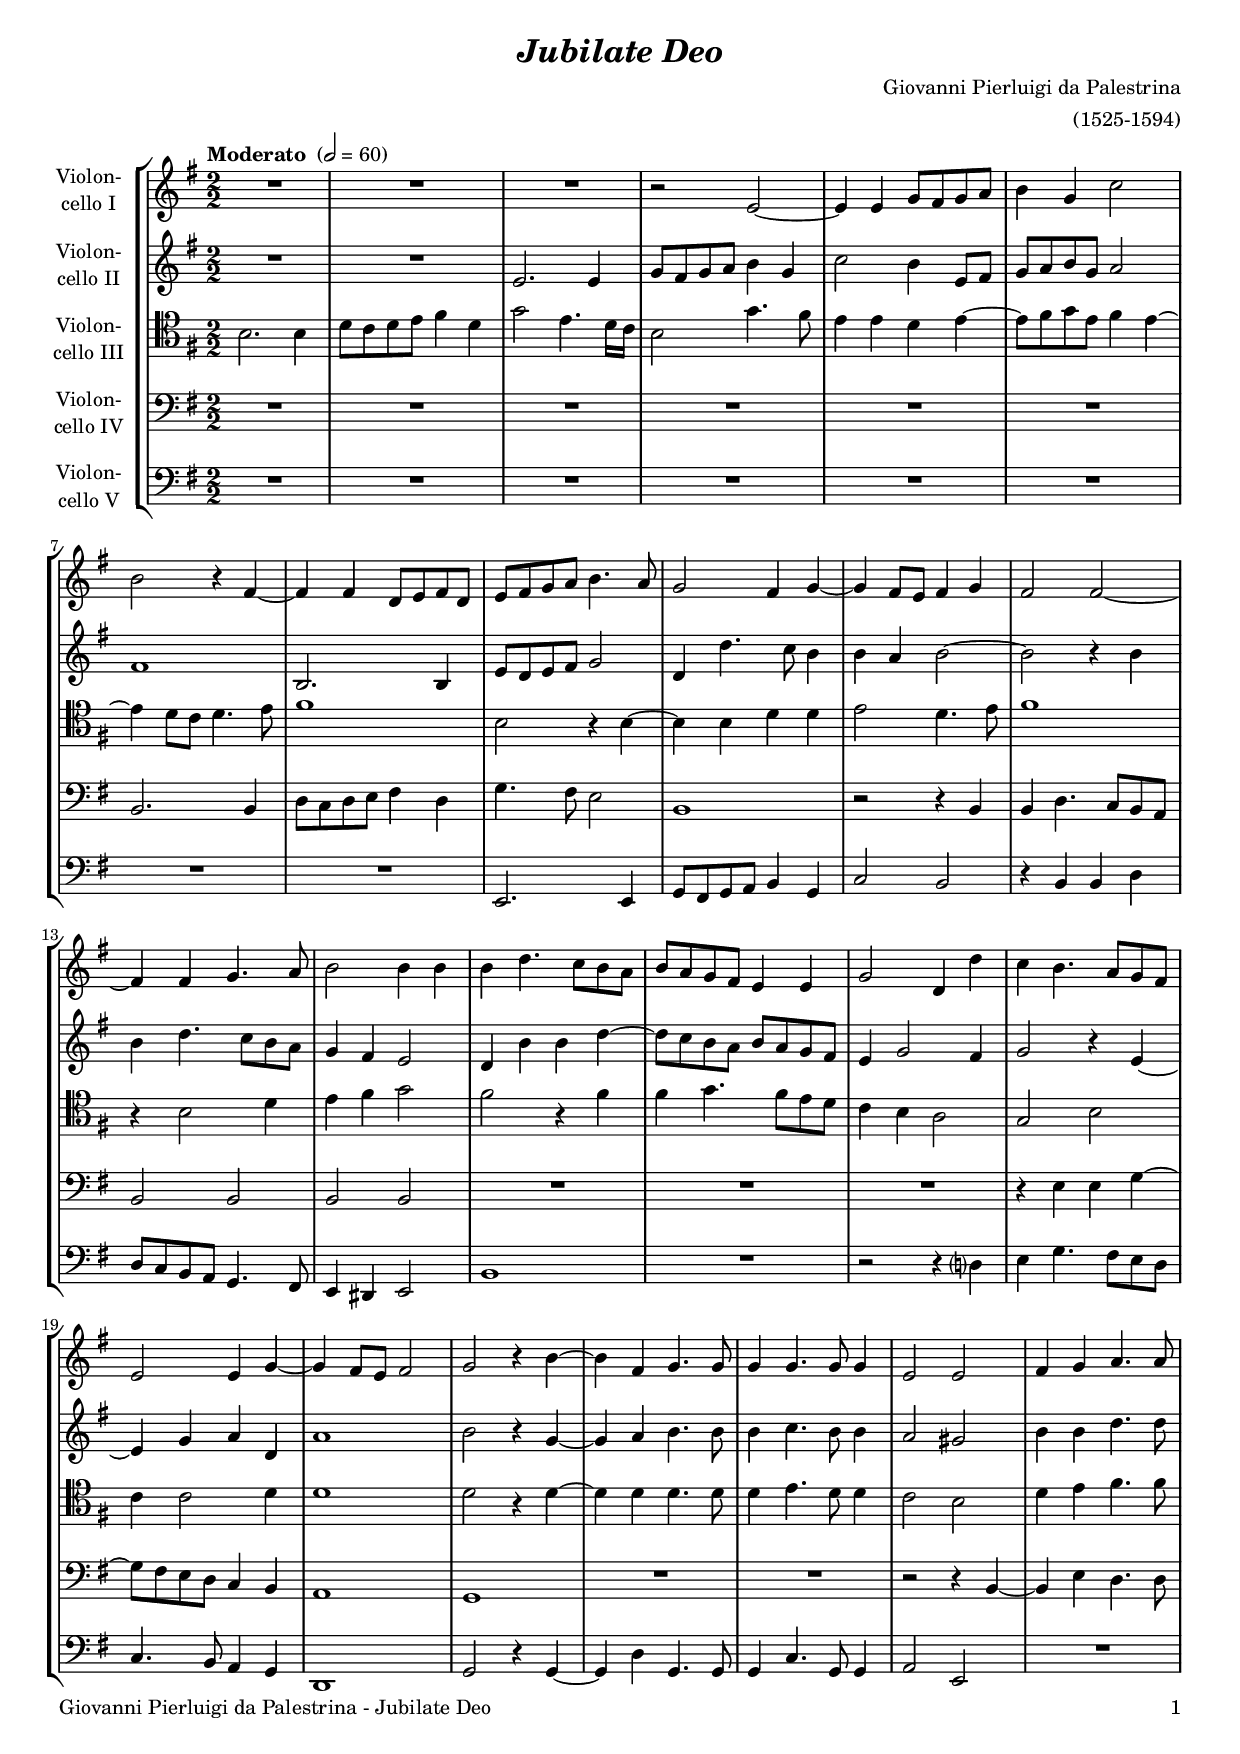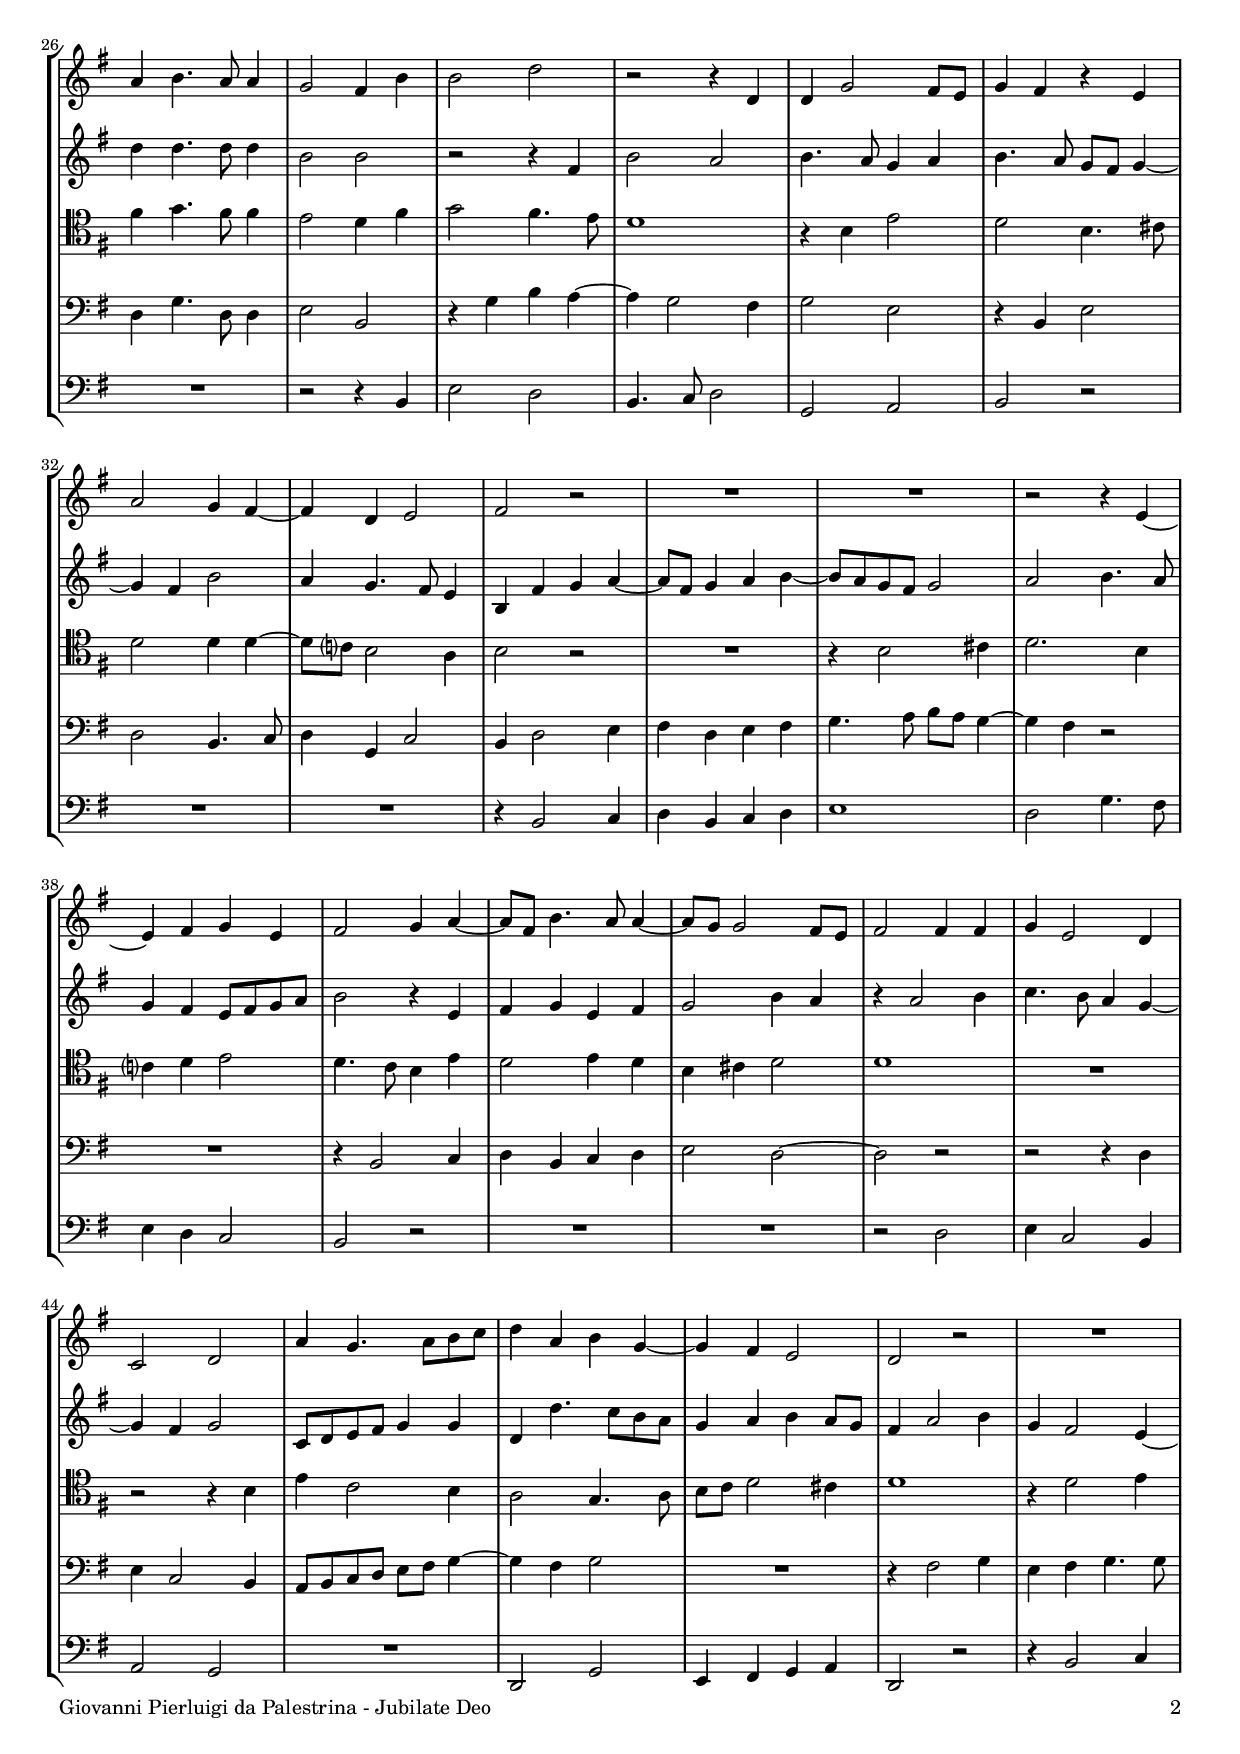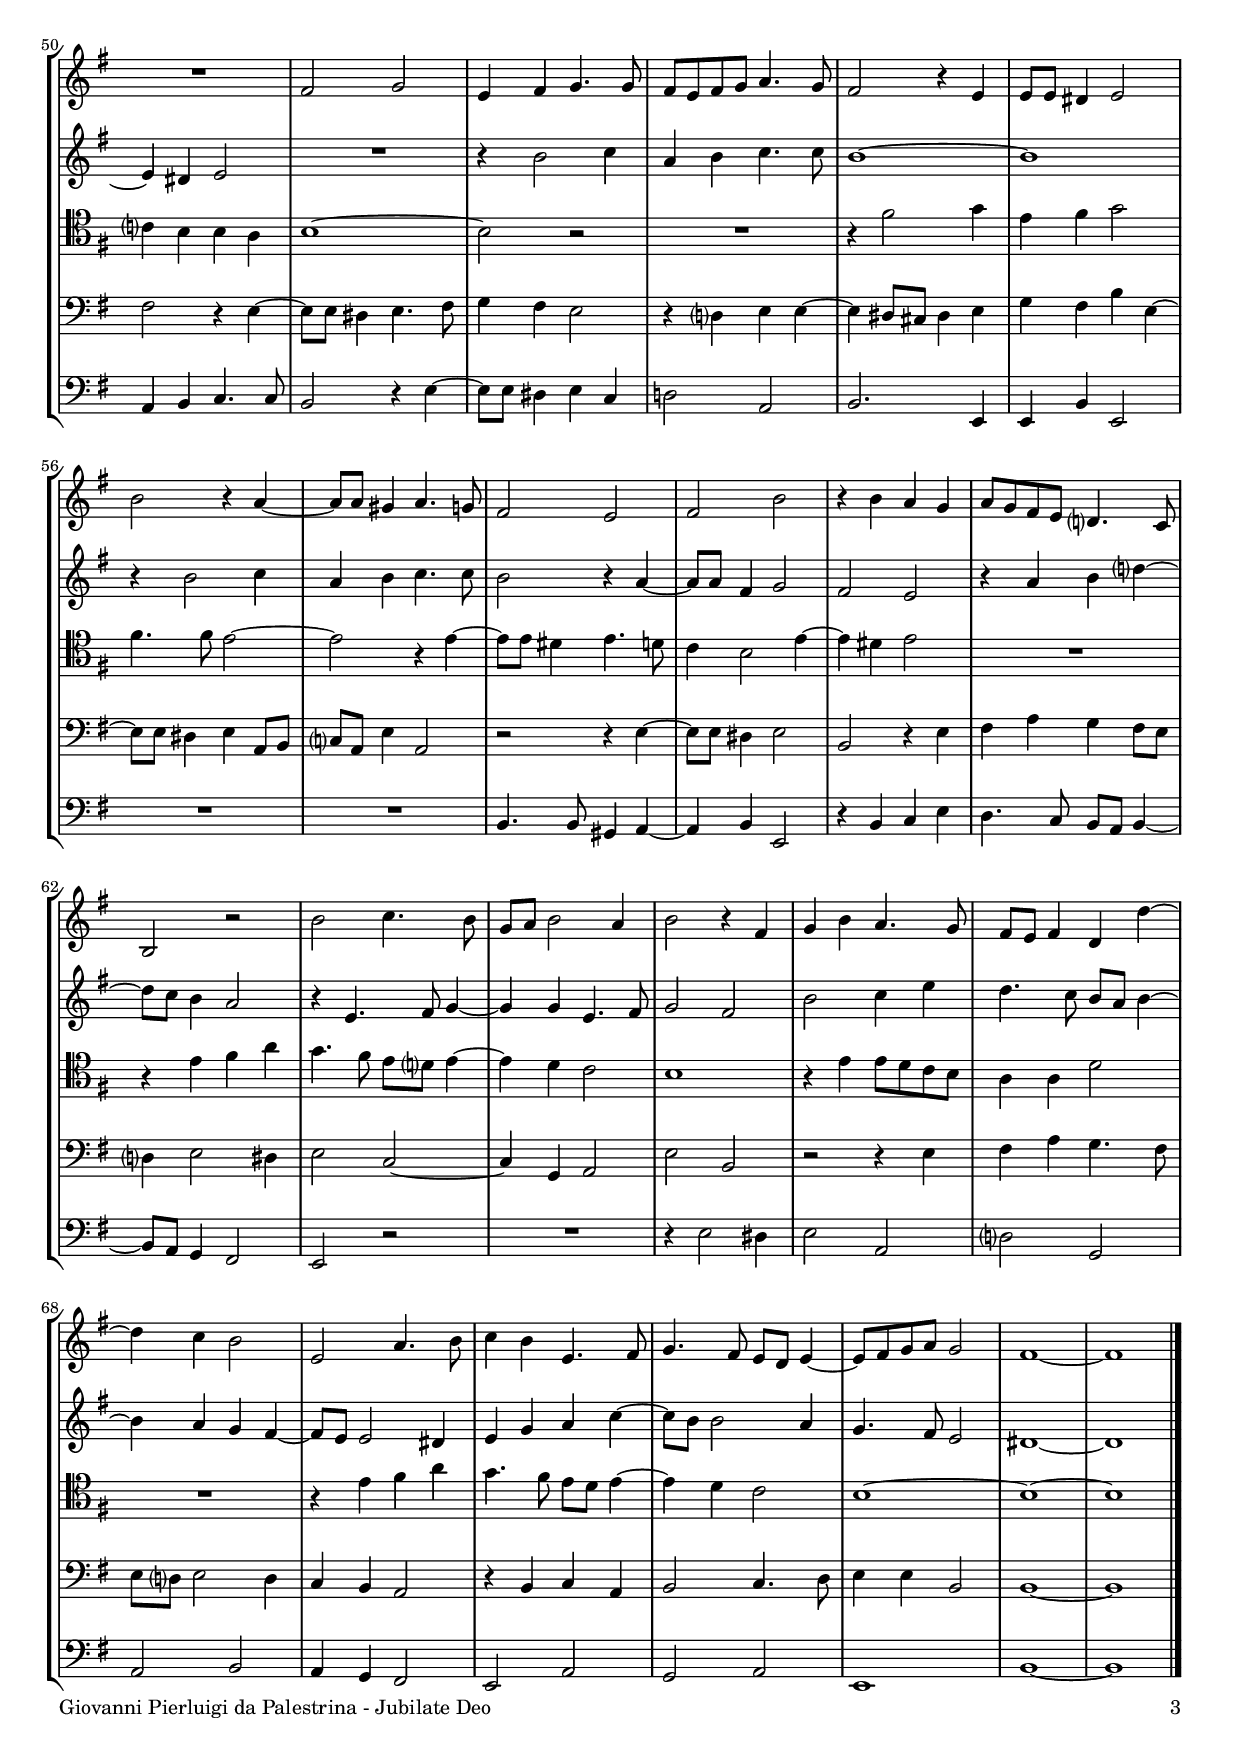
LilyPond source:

\version "2.20.2"
\include "deutsch.ly"

#(set-global-staff-size 17.5)

\header {
  title     = \markup \bold \italic "Jubilate Deo"
  composer  = "Giovanni Pierluigi da Palestrina"
  arranger  = "(1525-1594)"
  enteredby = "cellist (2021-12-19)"
%  piece     = ""
}

voiceconsts = {
 \key g \major
 \time 2/2
 \clef "bass"
 \numericTimeSignature
 \compressEmptyMeasures
 \tempo "Moderato " 2=60
}

mihi = "clarinet"
milo = "cello"

boxa = { \bar "||" \mark \markup \box \italic "A" }
boxb = { \bar "||" \mark \markup \box \italic "B" }
boxc = { \bar "||" \mark \markup \box \italic "C" }
boxd = { \bar "||" \mark \markup \box \italic "D" }
boxe = { \bar "||" \mark \markup \box \italic "E" }
boxf = { \bar "||" \mark \markup \box \italic "F" }

arco = \markup \italic "arco"
dolc = \markup \italic "dolce"
rall = \mark \markup \box \italic "rall."
pizz = \markup \italic "pizz."

va = \relative c' {
  \voiceconsts
  \clef "treble"

  R1*3
  r2 e~
  e4 e g8 fis g a
  h4 g c2
  h r4 fis~

  fis fis d8 e fis d
  e fis g a h4. a8
  g2 fis4 g~
  g fis8 e fis4 g
  fis2 fis~

  fis4 fis g4. a8
  h2 h4 h
  h d4. c8 h a
  h a g fis e4 e
  g2 d4 d'

  c h4. a8 g fis
  e2 e4 g~
  g fis8 e fis2
  g r4 h~
  h fis g4. g8

  g4 g4. g8 g4
  e2 e
  fis4 g a4. a8
  a4 h4. a8 a4
  g2 fis4 h

  h2 d
  r r4 d,
  d g2 fis8 e
  g4 fis r e
  a2 g4 fis~

  fis d e2
  fis r
  R1*2
  r2 r4 e~
  e fis g e

  fis2 g4 a~
  a8 fis h4. a8 a4~
  a8 g g2 fis8 e
  fis2 fis4 fis
  g e2 d4

  c2 d
  a'4 g4. a8 h c
  d4 a h g~
  g fis e2
  d r

  R1*2
  fis2 g
  e4 fis g4. g8
  fis e fis g a4. g8
  fis2 r4 e
  
  e8 e dis4 e2
  h' r4 a~
  a8 a gis4 a4. g8
  fis2 e
  fis h

  r4 h a g
  a8 g fis e d?4. c8
  h2 r
  h' c4. h8
  g a h2 a4

  h2 r4 fis
  g h a4. g8
  fis e fis4 d d'~
  d c h2
  e, a4. h8

  c4 h e,4. fis8
  g4. fis8 e d e4~
  e8 fis g a g2
  fis1~
  fis \bar "|."
}

vb = \relative c' {
  \voiceconsts
  \clef "treble"

  R1*2
  e2. e4
  g8 fis g a h4 g
  c2 h4 e,8 fis
  g a h g a2

  fis1
  h,2. h4
  e8 d e fis g2
  d4 d'4. c8 h4
  h a h2~

  h r4 h
  h d4. c8 h a
  g4 fis e2
  d4 h' h d~
  d8 c h a h a g fis

  e4 g2 fis4
  g2 r4 e~
  e g a d,
  a'1
  h2 r4 g~

  g a h4. h8
  h4 c4. h8 h4
  a2 gis
  h4 h d4. d8
  d4 d4. d8 d4

  h2 h
  r r4 fis
  h2 a
  h4. a8 g4 a
  h4. a8 g fis g4~

  g fis h2
  a4 g4. fis8 e4
  h fis' g a~
  a8 fis g4 a h~
  h8 a g fis g2

  a h4. a8
  g4 fis e8 fis g a
  h2 r4 e,
  fis g e fis
  g2 h4 a

  r4 a2 h4
  c4. h8 a4 g~
  g fis g2
  c,8 d e fis g4 g
  d d'4. c8 h a

  g4 a h a8 g
  fis4 a2 h4
  g fis2 e4~
  e dis e2
  R1

  r4 h'2 c4
  a h c4. c8
  h1~
  h
  r4 h2 c4

  a h c4. c8
  h2 r4 a~
  a8 a fis4 g2
  fis e
  r4 a h d?~

  d8 c h4 a2
  r4 e4. fis8 g4~
  g g e4. fis8
  g2 fis
  h c4 e

  d4. c8 h a h4~
  h a g fis~
  fis8 e e2 dis4
  e g a c~
  c8 h h2 a4

  g4. fis8 e2
  dis1~
  dis \bar "|."
}

vc = \relative c' {
  \voiceconsts
  \clef "tenor"

  h2. h4
  d8 c d e fis4 d
  g2 e4. d16 c
  h2 g'4. fis8
  e4 e d e~

  e8 fis g e fis4 e~
  e d8 c d4. e8
  fis1
  h,2 r4 h~
  h h d d

  e2 d4. e8
  fis1
  r4 h,2 d4
  e fis g2
  fis r4 fis

  fis g4. fis8 e d
  c4 h a2
  g h
  c4 c2 d4
  d1

  d2 r4 d~
  d d d4. d8
  d4 e4. d8 d4
  c2 h
  d4 e fis4. fis8

  fis4 g4. fis8 fis4
  e2 d4 fis
  g2 fis4. e8
  d1
  r4 h e2

  d h4. cis8
  d2 d4 d~
  d8 c? h2 a4
  h2 r
  R1

  r4 h2 cis4
  d2. h4
  c? d e2
  d4. c8 h4 e
  d2 e4 d

  h cis d2
  d1
  R
  r2 r4 h
  e c2 h4

  a2 g4. a8
  h c d2 cis4
  d1
  r4 d2 e4
  c? h h a

  h1~
  h2 r
  R1
  r4 fis'2 g4
  e fis g2

  fis4. fis8 e2~
  e r4 e~
  e8 e dis4 e4. d8
  c4 h2 e4~
  e dis e2

  R1
  r4 e fis a
  g4. fis8 e d? e4~
  e d c2
  h1

  r4 e e8 d c h
  a4 a d2
  R1
  r4 e fis a
  g4. fis8 e d e4~

  e d c2
  h1~
  h~
  h \bar "|."
}

vd = \relative c {
  \voiceconsts

  R1*6
  h2. h4
  d8 c d e fis4 d
  g4. fis8 e2
  h1

  r2 r4 h
  h d4. c8 h a
  h2 h
  h h
  R1*3

  r4 e e g~
  g8 fis e d c4 h
  a1
  g
  R1*2

  r2 r4 h~
  h e d4. d8
  d4 g4. d8 d4
  e2 h
  r4 g' h a~

  a g2 fis4
  g2 e
  r4 h e2
  d h4. c8
  d4 g, c2

  h4 d2 e4
  fis d e fis
  g4. a8 h a g4~
  g fis r2
  R1

  r4 h,2 c4
  d h c d
  e2 d~
  d r
  r r4 d

  e c2 h4
  a8 h c d e fis g4~
  g fis g2
  R1
  r4 fis2 g4

  e fis g4. g8
  fis2 r4 e~
  e8 e dis4 e4. fis8
  g4 fis e2
  r4 d? e e~

  e dis8 cis dis4 e
  g fis h e,~
  e8 e dis4 e a,8 h
  c? a e'4 a,2
  r r4 e'~

  e8 e dis4 e2
  h r4 e
  fis a g fis8 e
  d?4 e2 dis4
  e2 c~

  c4 g a2
  e' h
  r r4 e
  fis a g4. fis8
  e d? e2 d4

  c h a2
  r4 h c a
  h2 c4. d8
  e4 e h2
  h1~
  h \bar "|."
}

ve = \relative c, {
  \voiceconsts

  R1*8
  e2. e4
  g8 fis g a h4 g
  c2 h
  r4 h h d

  d8 c h a g4. fis8
  e4 dis e2
  h'1
  R
  r2 r4 d?

  e g4. fis8 e d
  c4. h8 a4 g
  d1
  g2 r4 g~
  g d' g,4. g8

  g4 c4. g8 g4
  a2 e
  R1*2
  r2 r4 h'
  e2 d

  h4. c8 d2
  g, a
  h r
  R1*2
  r4 h2 c4

  d h c d
  e1
  d2 g4. fis8
  e4 d c2
  h r

  R1*2
  r2 d
  e4 c2 h4
  a2 g
  R1

  d2 g
  e4 fis g a
  d,2 r
  r4 h'2 c4
  a h c4. c8

  h2 r4 e~
  e8 e dis4 e c
  d!2 a
  h2. e,4
  e h' e,2

  R1*2
  h'4. h8 gis4 a~
  a h e,2
  r4 h' c e
  d4. c8 h a h4~

  h8 a g4 fis2
  e r
  R1
  r4 e'2 dis4
  e2 a,

  d? g,
  a h
  a4 g fis2
  e a
  g a

  e1
  h'~
  h \bar "|."
}


music = \new StaffGroup <<
      \new Staff {
        \set Staff.midiInstrument = \milo
        \set Staff.instrumentName = \markup \center-column { "Violon-" "cello I" }
        \transpose g g { \va }
      }

      \new Staff {
        \set Staff.midiInstrument = \milo
        \set Staff.instrumentName = \markup \center-column { "Violon-" "cello II" }
        \transpose g g { \vb }
      }

      \new Staff {
        \set Staff.midiInstrument = \milo
        \set Staff.instrumentName = \markup \center-column { "Violon-" "cello III" }
        \transpose g g { \vc }
      }

      \new Staff {
        \set Staff.midiInstrument = \milo
        \set Staff.instrumentName = \markup \center-column { "Violon-" "cello IV" }
        \transpose g g { \vd }
      }

      \new Staff {
        \set Staff.midiInstrument = \milo
        \set Staff.instrumentName = \markup \center-column { "Violon-" "cello V" }
        \transpose g g { \ve }
      }
>>

\book {
   \paper {
    print-page-number = ##t
    print-first-page-number = ##t
    ragged-last-bottom = ##f
    oddHeaderMarkup = \markup \null
    evenHeaderMarkup = \markup \null
    oddFooterMarkup = \markup {
      \fill-line {
%        \on-the-fly #print-page-number-check-first
        "Giovanni Pierluigi da Palestrina - Jubilate Deo" \fromproperty #'page:page-number-string
      }
    }
    evenFooterMarkup = \oddFooterMarkup
  } \score {
    \music
    \layout {}
  }

  \score {
    \unfoldRepeats \music

    \midi {
      \context {
        \Score
      }
    }
  }
}